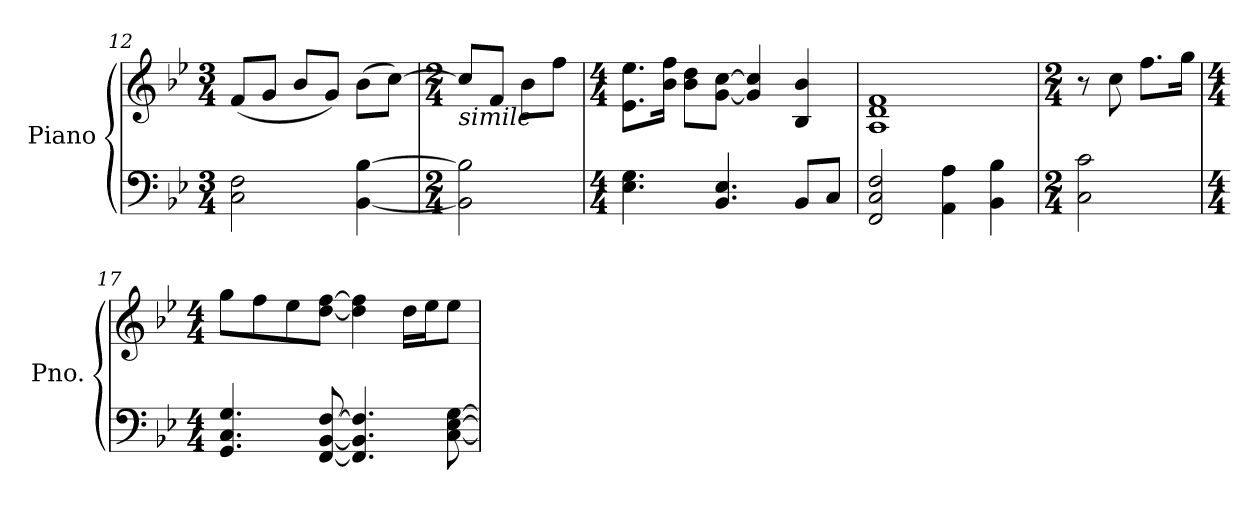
**kern	**kern
*part1	*part1
*staff2	*staff1
*I"Piano	*
*I'Pno.	*
*clefF4	*clefG2
*k[b-e-]	*k[b-e-]
*M3/4	*M3/4
=12	=12
2C\ 2F\	(8f/L
.	8g/J
.	8b-/L
.	8g/J)
[4BB-\ [4B-\	(8b-\L
.	[8cc\J)
=13	=13
*M2/4	*M2/4
!	!LO:TX:b:i:t=simile
2BB-\] 2B-\]	8cc/L]
.	8f/J
.	8b-\L
.	8ff\J
=14	=14
*M4/4	*M4/4
4.E-\ 4.G\	8.e-\ 8.ee-\L
.	16b-\ 16ff\Jk
.	8b-\ 8dd\L
4.BB-/ 4.E-/	[8g\ [8cc\J
.	4g/] 4cc/]
8BB-/L	4B-/ 4b-/
8C/J	.
=15	=15
2FF/ 2C/ 2F/	1A 1d 1f
4AA\ 4A\	.
4BB-\ 4B-\	.
!!LO:LB:g=z
=16	=16
*M2/4	*M2/4
2C\ 2c\	8r
.	8cc\
.	8.ff\L
.	16gg\Jk
=17	=17
*M4/4	*M4/4
4.GG/ 4.C/ 4.G/	8gg\L
.	8ff\
.	8ee-\
[8FF/ [8BB-/ [8F/	[8dd\ [8ff\J
4.FF/] 4.BB-/] 4.F/]	4dd\] 4ff\]
.	16dd\LL
.	16ee-\J
[8C\ [8E-\ [8G\	8ee-\J
=	=
*-	*-
